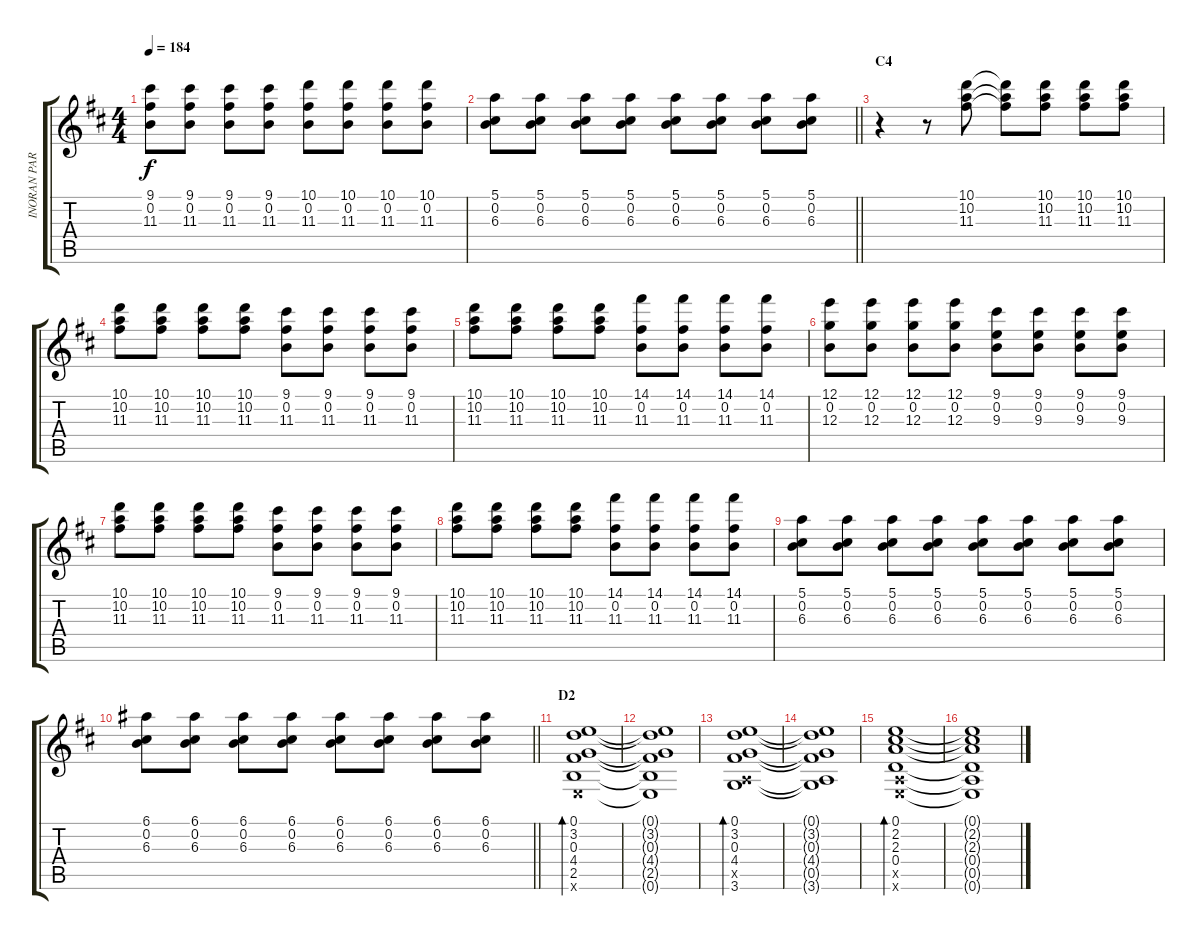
\track ("INORAN PART" "INORAN PAR") {instrument acousticguitarsteel}
\staff {score tabs}
\tuning (E4 B3 G3 D3 A2 E2) {hide}
\ts (4 4)
\tempo 184
\clef g2
\ks bminor
(9.1 0.2 11.3).8{dy f} (9.1 0.2 11.3).8 (9.1 0.2 11.3).8 (9.1 0.2 11.3).8 (10.1 0.2 11.3).8 (10.1 0.2 11.3).8 (10.1 0.2 11.3).8 (10.1 0.2 11.3).8 |
\barLineRight lightlight
(5.1 0.2 6.3).8 (5.1 0.2 6.3).8 (5.1 0.2 6.3).8 (5.1 0.2 6.3).8 (5.1 0.2 6.3).8 (5.1 0.2 6.3).8 (5.1 0.2 6.3).8 (5.1 0.2 6.3).8 |
\section ("" "C4")
r.4 r.8 (10.1 10.2 11.3).8 (10.1{t} 10.2{t} 11.3{t}).8 (10.1 10.2 11.3).8 (10.1 10.2 11.3).8 (10.1 10.2 11.3).8 |
(10.1 10.2 11.3).8 (10.1 10.2 11.3).8 (10.1 10.2 11.3).8 (10.1 10.2 11.3).8 (9.1 0.2 11.3).8 (9.1 0.2 11.3).8 (9.1 0.2 11.3).8 (9.1 0.2 11.3).8 |
(10.1 10.2 11.3).8 (10.1 10.2 11.3).8 (10.1 10.2 11.3).8 (10.1 10.2 11.3).8 (14.1 0.2 11.3).8 (14.1 0.2 11.3).8 (14.1 0.2 11.3).8 (14.1 0.2 11.3).8 |
(12.1 0.2 12.3).8 (12.1 0.2 12.3).8 (12.1 0.2 12.3).8 (12.1 0.2 12.3).8 (9.1 0.2 9.3).8 (9.1 0.2 9.3).8 (9.1 0.2 9.3).8 (9.1 0.2 9.3).8 |
(10.1 10.2 11.3).8 (10.1 10.2 11.3).8 (10.1 10.2 11.3).8 (10.1 10.2 11.3).8 (9.1 0.2 11.3).8 (9.1 0.2 11.3).8 (9.1 0.2 11.3).8 (9.1 0.2 11.3).8 |
(10.1 10.2 11.3).8 (10.1 10.2 11.3).8 (10.1 10.2 11.3).8 (10.1 10.2 11.3).8 (14.1 0.2 11.3).8 (14.1 0.2 11.3).8 (14.1 0.2 11.3).8 (14.1 0.2 11.3).8 |
(5.1 0.2 6.3).8 (5.1 0.2 6.3).8 (5.1 0.2 6.3).8 (5.1 0.2 6.3).8 (5.1 0.2 6.3).8 (5.1 0.2 6.3).8 (5.1 0.2 6.3).8 (5.1 0.2 6.3).8 |
\barLineRight lightlight
(6.1 0.2 6.3).8 (6.1 0.2 6.3).8 (6.1 0.2 6.3).8 (6.1 0.2 6.3).8 (6.1 0.2 6.3).8 (6.1 0.2 6.3).8 (6.1 0.2 6.3).8 (6.1 0.2 6.3).8 |
\section ("" "D2")
(0.1 3.2 0.3 4.4 2.5 0.6{x}).1{bd 240} |
(0.1{t} 3.2{t} 0.3{t} 4.4{t} 2.5{t} 0.6{t}).1 |
(0.1 3.2 0.3 4.4 0.5{x} 3.6).1{bd 240} |
(0.1{t} 3.2{t} 0.3{t} 4.4{t} 0.5{t} 3.6{t}).1 |
(0.1 2.2 2.3 0.4 0.5{x} 0.6{x}).1{bd 240} |
(0.1{t} 2.2{t} 2.3{t} 0.4{t} 0.5{t} 0.6{t}).1
